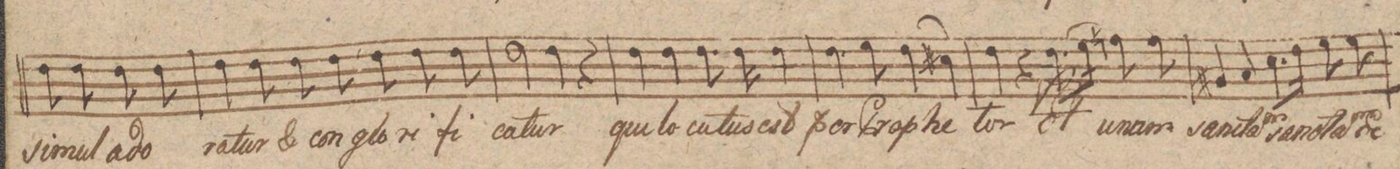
**kern	**text	**dynam
*I"Canto	*	*
*clefC1	*	*
*k[f#c#g#d#]	*	*
*met(c)	*	*
*M4/4	*	*
8b\	si-	.
8b\	-mu-	.
8b\	-l a-	.
8b\	-do-	.
=150	=150	=150
4b\	-ra-	.
8b\	-tur	.
8b\	et	.
8b\	con-	.
8b\	-glo-	.
8b\	-ri-	.
8b\	-fi-	.
=151	=151	=151
2b\	-ca-	.
4b\	-tur	.
4r	.	.
=152	=152	=152
4b\	qui	.
4b\	lo-	.
8.b\	-cu-	.
16b\	-tus	.
4b\	est	.
=153	=153	=153
4.b\	per	.
8cc#\	Pro-	.
(4b\	-phe-	.
4a#X\)	.	.
=154	=154	=154
4b\	-tas	.
4r	.	.
(8.b\L	Et	f
16cc#\Jk)	.	.
8ddn\	u-	.
8dd\	-nam	.
=155	=155	=155
4e#X/	san-	.
4f#/	-ctam	.
8.a\L	san-	.
16b\Jk	.	.
8cc#\	-ctam	.
8cc#\	Ec-	.
=156	=156	=156
*-	*-	*-
